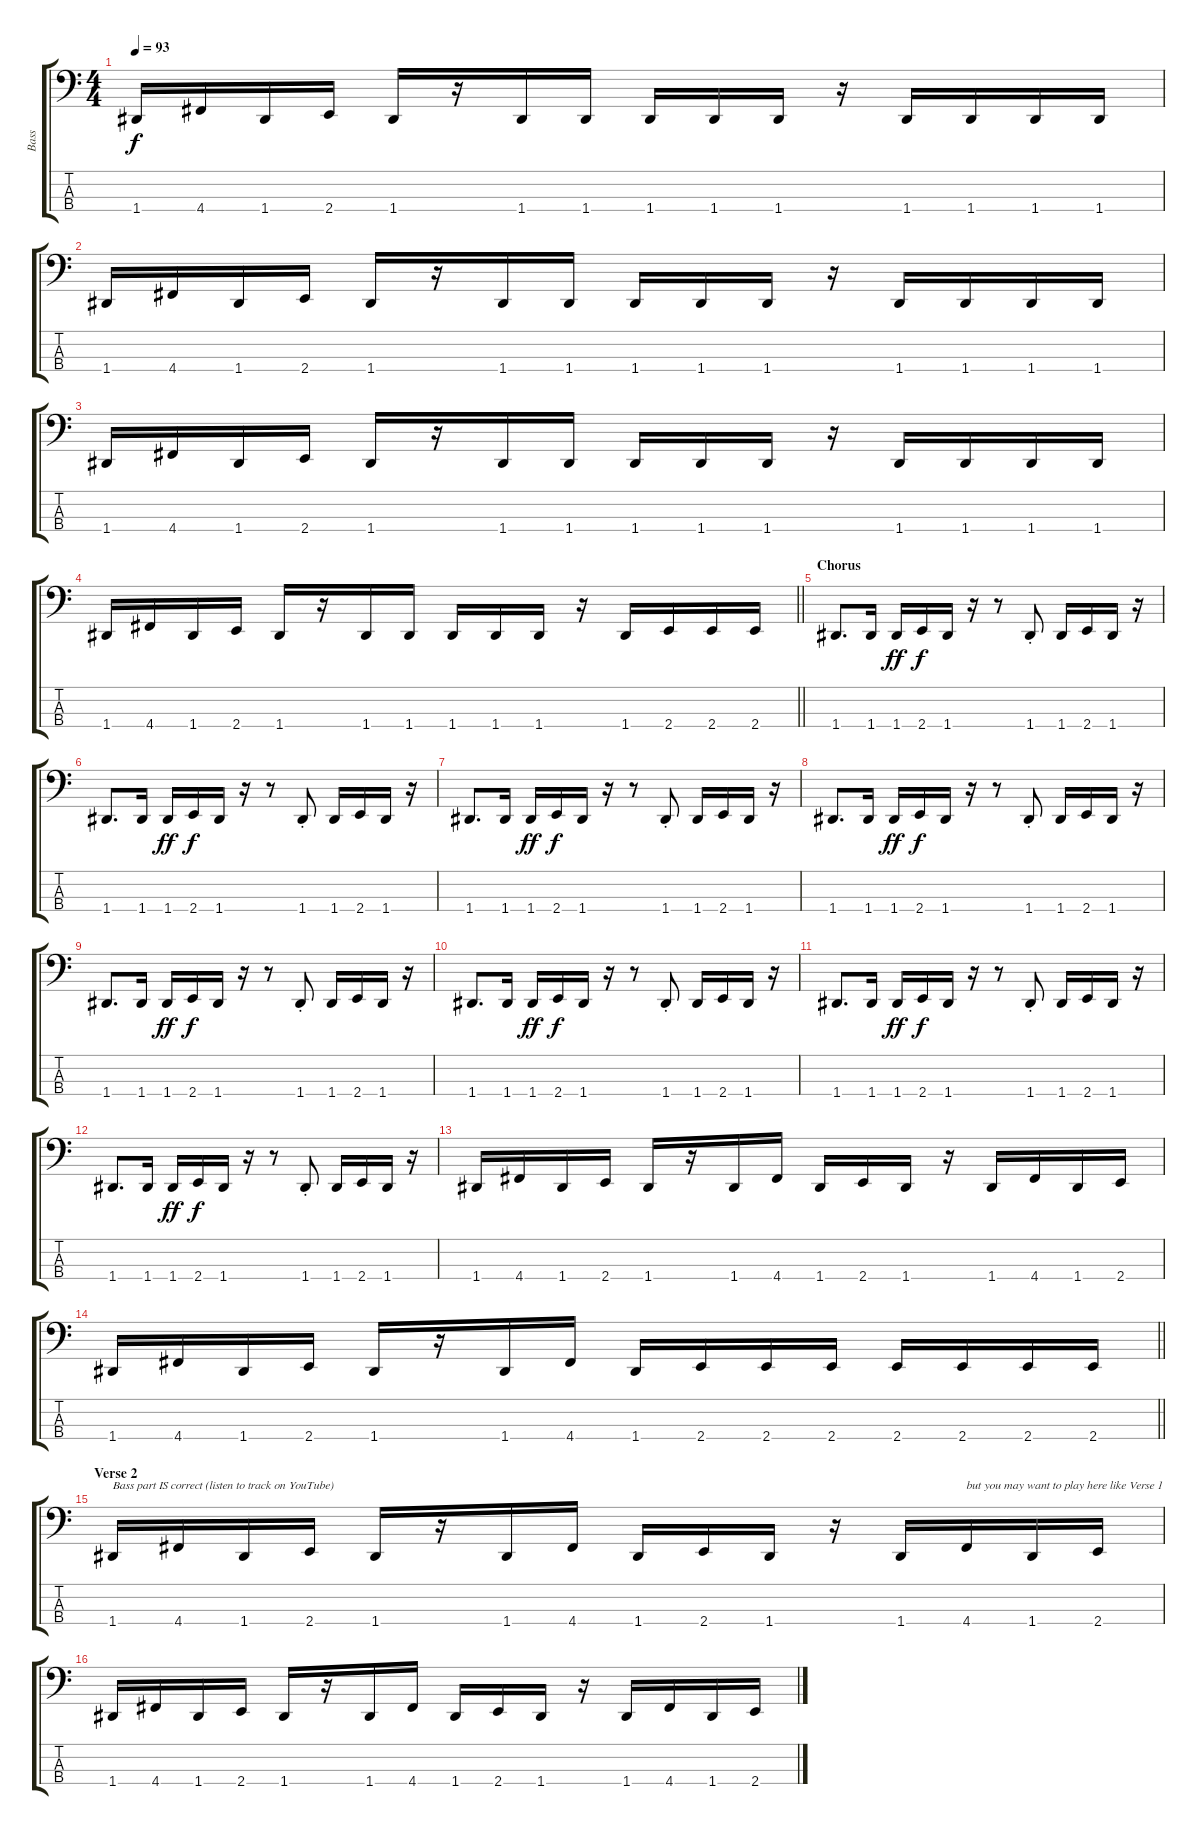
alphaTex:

\track ("Bass" "Bass") {instrument electricbassfinger}
\staff {score tabs}
\tuning (G2 D2 A1 D1) {hide}
\ts (4 4)
\tempo 93
\clef f4
\ks c
1.4.16{dy f} 4.4.16 1.4.16 2.4.16 1.4.16 r.16 1.4.16 1.4.16 1.4.16 1.4.16 1.4.16 r.16 1.4.16 1.4.16 1.4.16 1.4.16 |
1.4.16 4.4.16 1.4.16 2.4.16 1.4.16 r.16 1.4.16 1.4.16 1.4.16 1.4.16 1.4.16 r.16 1.4.16 1.4.16 1.4.16 1.4.16 |
1.4.16 4.4.16 1.4.16 2.4.16 1.4.16 r.16 1.4.16 1.4.16 1.4.16 1.4.16 1.4.16 r.16 1.4.16 1.4.16 1.4.16 1.4.16 |
\barLineRight lightlight
1.4.16 4.4.16 1.4.16 2.4.16 1.4.16 r.16 1.4.16 1.4.16 1.4.16 1.4.16 1.4.16 r.16 1.4.16 2.4.16 2.4.16 2.4.16 |
\section ("" "Chorus")
1.4.8{d} 1.4.16 1.4.16{dy ff} 2.4.16{dy f} 1.4.16 r.16 r.8 1.4{st}.8 1.4.16 2.4.16 1.4.16 r.16 |
1.4.8{d} 1.4.16 1.4.16{dy ff} 2.4.16{dy f} 1.4.16 r.16 r.8 1.4{st}.8 1.4.16 2.4.16 1.4.16 r.16 |
1.4.8{d} 1.4.16 1.4.16{dy ff} 2.4.16{dy f} 1.4.16 r.16 r.8 1.4{st}.8 1.4.16 2.4.16 1.4.16 r.16 |
1.4.8{d} 1.4.16 1.4.16{dy ff} 2.4.16{dy f} 1.4.16 r.16 r.8 1.4{st}.8 1.4.16 2.4.16 1.4.16 r.16 |
1.4.8{d} 1.4.16 1.4.16{dy ff} 2.4.16{dy f} 1.4.16 r.16 r.8 1.4{st}.8 1.4.16 2.4.16 1.4.16 r.16 |
1.4.8{d} 1.4.16 1.4.16{dy ff} 2.4.16{dy f} 1.4.16 r.16 r.8 1.4{st}.8 1.4.16 2.4.16 1.4.16 r.16 |
1.4.8{d} 1.4.16 1.4.16{dy ff} 2.4.16{dy f} 1.4.16 r.16 r.8 1.4{st}.8 1.4.16 2.4.16 1.4.16 r.16 |
1.4.8{d} 1.4.16 1.4.16{dy ff} 2.4.16{dy f} 1.4.16 r.16 r.8 1.4{st}.8 1.4.16 2.4.16 1.4.16 r.16 |
1.4.16 4.4.16 1.4.16 2.4.16 1.4.16 r.16 1.4.16 4.4.16 1.4.16 2.4.16 1.4.16 r.16 1.4.16 4.4.16 1.4.16 2.4.16 |
\barLineRight lightlight
1.4.16 4.4.16 1.4.16 2.4.16 1.4.16 r.16 1.4.16 4.4.16 1.4.16 2.4.16 2.4.16 2.4.16 2.4.16 2.4.16 2.4.16 2.4.16 |
\section ("" "Verse 2")
1.4.16{txt "Bass part IS correct (listen to track on YouTube)"} 4.4.16 1.4.16 2.4.16 1.4.16 r.16 1.4.16 4.4.16 1.4.16 2.4.16 1.4.16 r.16 1.4.16 4.4.16{txt "but you may want to play here like Verse 1"} 1.4.16 2.4.16 |
1.4.16 4.4.16 1.4.16 2.4.16 1.4.16 r.16 1.4.16 4.4.16 1.4.16 2.4.16 1.4.16 r.16 1.4.16 4.4.16 1.4.16 2.4.16
